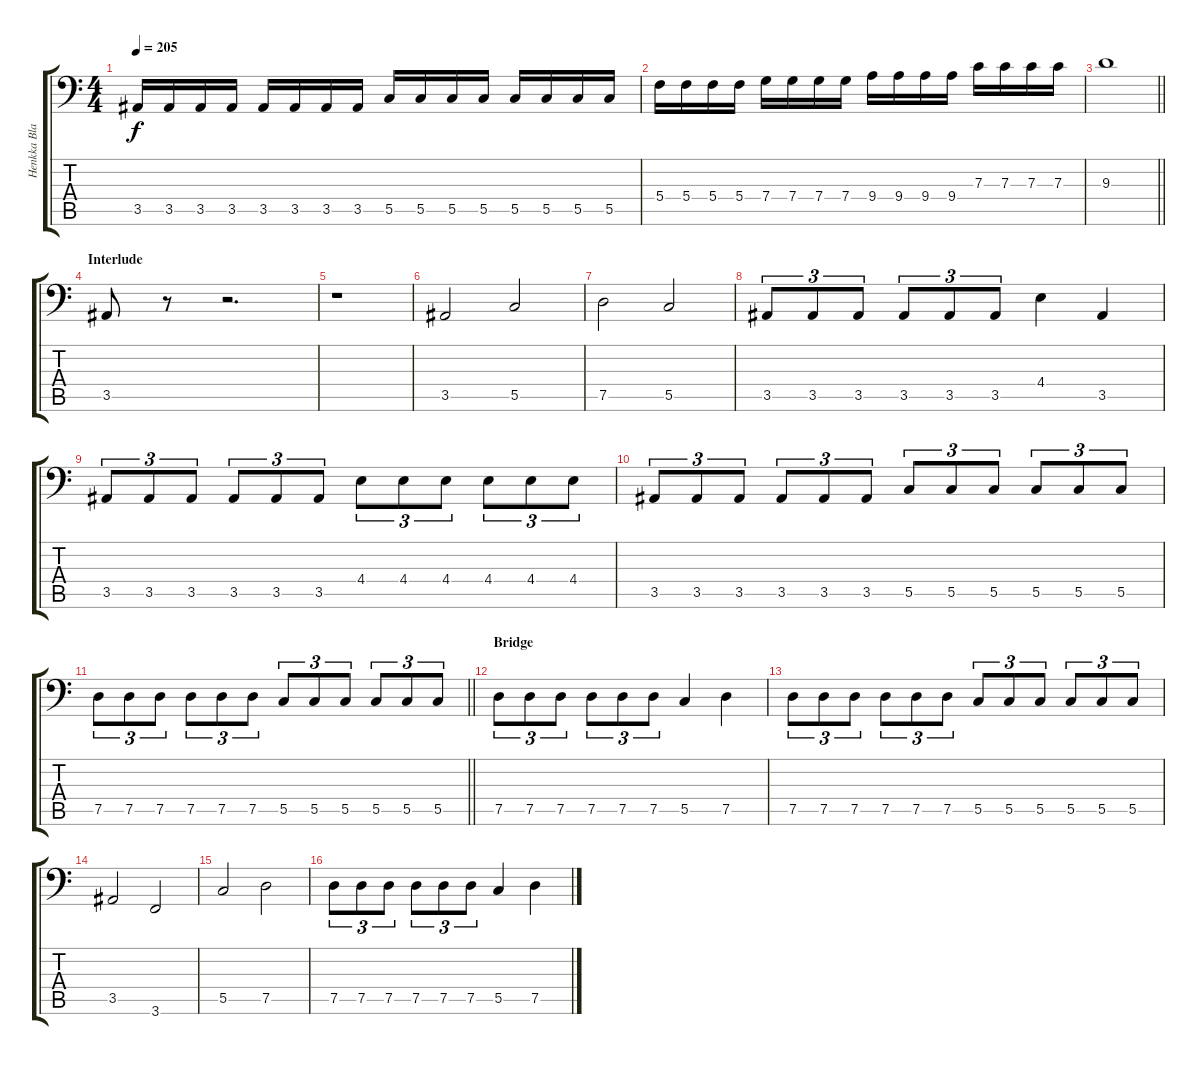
\track ("Henkka Blacksmith" "Henkka Bla") {instrument electricbasspick}
\staff {score tabs}
\tuning (D3 A2 F2 C2 G1 D1) {hide}
\ts (4 4)
\tempo 205
\clef f4
\ks c
3.5.16{dy f} 3.5.16 3.5.16 3.5.16 3.5.16 3.5.16 3.5.16 3.5.16 5.5.16 5.5.16 5.5.16 5.5.16 5.5.16 5.5.16 5.5.16 5.5.16 |
5.4.16 5.4.16 5.4.16 5.4.16 7.4.16 7.4.16 7.4.16 7.4.16 9.4.16 9.4.16 9.4.16 9.4.16 7.3.16 7.3.16 7.3.16 7.3.16 |
\barLineRight lightlight
9.3.1 |
\section ("" "Interlude")
3.5.8 r.8 r.2{d} |
r.1 |
3.5.2 5.5.2 |
7.5.2 5.5.2 |
3.5.8{tu (3 2)} 3.5.8{tu (3 2)} 3.5.8{tu (3 2)} 3.5.8{tu (3 2)} 3.5.8{tu (3 2)} 3.5.8{tu (3 2)} 4.4.4 3.5.4 |
3.5.8{tu (3 2)} 3.5.8{tu (3 2)} 3.5.8{tu (3 2)} 3.5.8{tu (3 2)} 3.5.8{tu (3 2)} 3.5.8{tu (3 2)} 4.4.8{tu (3 2)} 4.4.8{tu (3 2)} 4.4.8{tu (3 2)} 4.4.8{tu (3 2)} 4.4.8{tu (3 2)} 4.4.8{tu (3 2)} |
3.5.8{tu (3 2)} 3.5.8{tu (3 2)} 3.5.8{tu (3 2)} 3.5.8{tu (3 2)} 3.5.8{tu (3 2)} 3.5.8{tu (3 2)} 5.5.8{tu (3 2)} 5.5.8{tu (3 2)} 5.5.8{tu (3 2)} 5.5.8{tu (3 2)} 5.5.8{tu (3 2)} 5.5.8{tu (3 2)} |
\barLineRight lightlight
7.5.8{tu (3 2)} 7.5.8{tu (3 2)} 7.5.8{tu (3 2)} 7.5.8{tu (3 2)} 7.5.8{tu (3 2)} 7.5.8{tu (3 2)} 5.5.8{tu (3 2)} 5.5.8{tu (3 2)} 5.5.8{tu (3 2)} 5.5.8{tu (3 2)} 5.5.8{tu (3 2)} 5.5.8{tu (3 2)} |
\section ("" "Bridge")
7.5.8{tu (3 2)} 7.5.8{tu (3 2)} 7.5.8{tu (3 2)} 7.5.8{tu (3 2)} 7.5.8{tu (3 2)} 7.5.8{tu (3 2)} 5.5.4 7.5.4 |
7.5.8{tu (3 2)} 7.5.8{tu (3 2)} 7.5.8{tu (3 2)} 7.5.8{tu (3 2)} 7.5.8{tu (3 2)} 7.5.8{tu (3 2)} 5.5.8{tu (3 2)} 5.5.8{tu (3 2)} 5.5.8{tu (3 2)} 5.5.8{tu (3 2)} 5.5.8{tu (3 2)} 5.5.8{tu (3 2)} |
3.5.2 3.6.2 |
5.5.2 7.5.2 |
7.5.8{tu (3 2)} 7.5.8{tu (3 2)} 7.5.8{tu (3 2)} 7.5.8{tu (3 2)} 7.5.8{tu (3 2)} 7.5.8{tu (3 2)} 5.5.4 7.5.4
